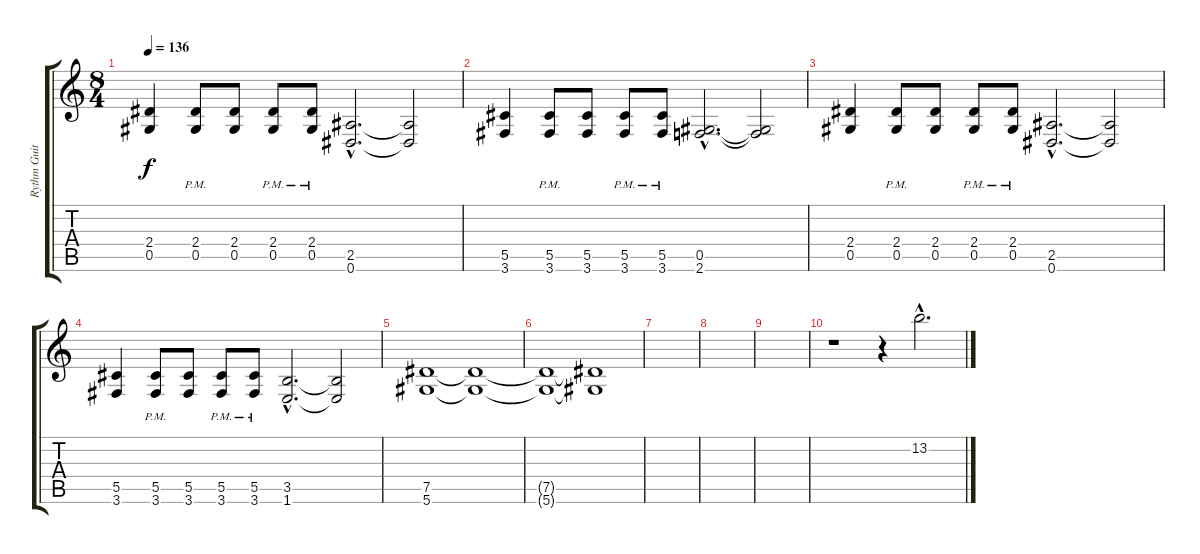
\track ("Rythm Guitar" "Rythm Guit") {instrument distortionguitar}
\staff {score tabs}
\tuning (Eb4 Bb3 Gb3 Db3 Ab2 Eb2) {hide}
\ts (8 4)
\tempo 136
\clef g2
\ks c
(2.4 0.5).4{dy f} (2.4{pm} 0.5{pm}).8 (2.4 0.5).8 (2.4{pm} 0.5{pm}).8 (2.4{pm} 0.5{pm}).8 (2.5{hac} 0.6{hac}).2{d} (2.5{t} 0.6{t}).2 |
(5.5 3.6).4 (5.5{pm} 3.6{pm}).8 (5.5 3.6).8 (5.5{pm} 3.6{pm}).8 (5.5{pm} 3.6{pm}).8 (0.5{hac} 2.6{hac}).2{d} (0.5{t} 2.6{t}).2 |
(2.4 0.5).4 (2.4{pm} 0.5{pm}).8 (2.4 0.5).8 (2.4{pm} 0.5{pm}).8 (2.4{pm} 0.5{pm}).8 (2.5{hac} 0.6{hac}).2{d} (2.5{t} 0.6{t}).2 |
(5.5 3.6).4 (5.5{pm} 3.6{pm}).8 (5.5 3.6).8 (5.5{pm} 3.6{pm}).8 (5.5{pm} 3.6{pm}).8 (3.5{hac} 1.6{hac}).2{d} (3.5{t} 1.6{t}).2 |
(7.5 5.6).1 (7.5{t} 5.6{t}).1 |
(7.5{t} 5.6{t}).1 (7.5{t} 5.6{t}).1 |
|
|
|
r.1 r.4 13.2{hac}.2{d volume 9 instrument reversecymbal}
